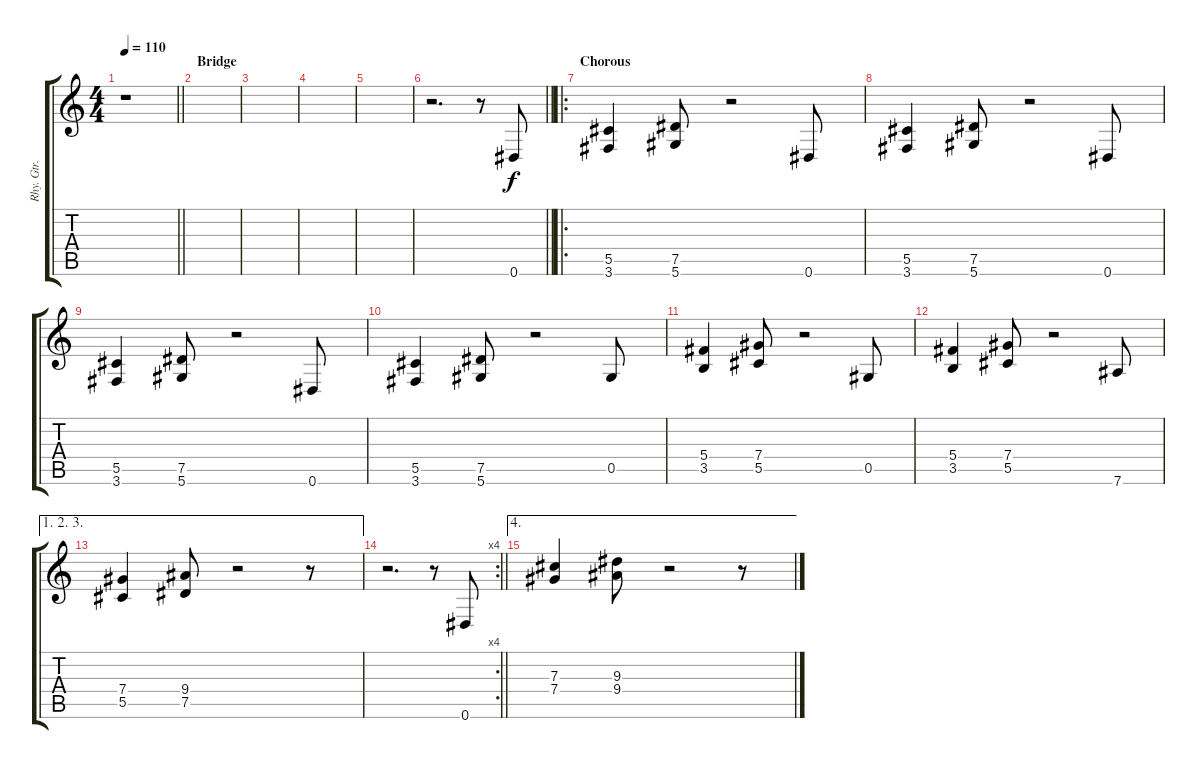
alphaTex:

\track ("Rhy. Gtr. 1" "Rhy. Gtr. ") {instrument distortionguitar}
\staff {score tabs}
\tuning (Eb4 Bb3 Gb3 Db3 Ab2 Eb2) {hide}
\ts (4 4)
\tempo 110
\clef g2
\barLineRight lightlight
\ks c
r.1{dy f} |
\section ("" "Bridge")
|
|
|
|
\barLineRight lightlight
r.2{d} r.8 0.6.8 |
\ro
\section ("" "Chorous ")
(5.5 3.6).4 (7.5 5.6).8 r.2 0.6.8 |
(5.5 3.6).4 (7.5 5.6).8 r.2 0.6.8 |
(5.5 3.6).4 (7.5 5.6).8 r.2 0.6.8 |
(5.5 3.6).4 (7.5 5.6).8 r.2 0.5.8 |
(5.4 3.5).4 (7.4 5.5).8 r.2 0.5.8 |
(5.4 3.5).4 (7.4 5.5).8 r.2 7.6.8 |
\ae (1 2 3)
(7.4 5.5).4 (9.4 7.5).8 r.2 r.8 |
\rc 4
\barLineRight lightlight
r.2{d} r.8 0.6.8 |
\ae 4
(7.3 7.4).4 (9.3 9.4).8 r.2 r.8
